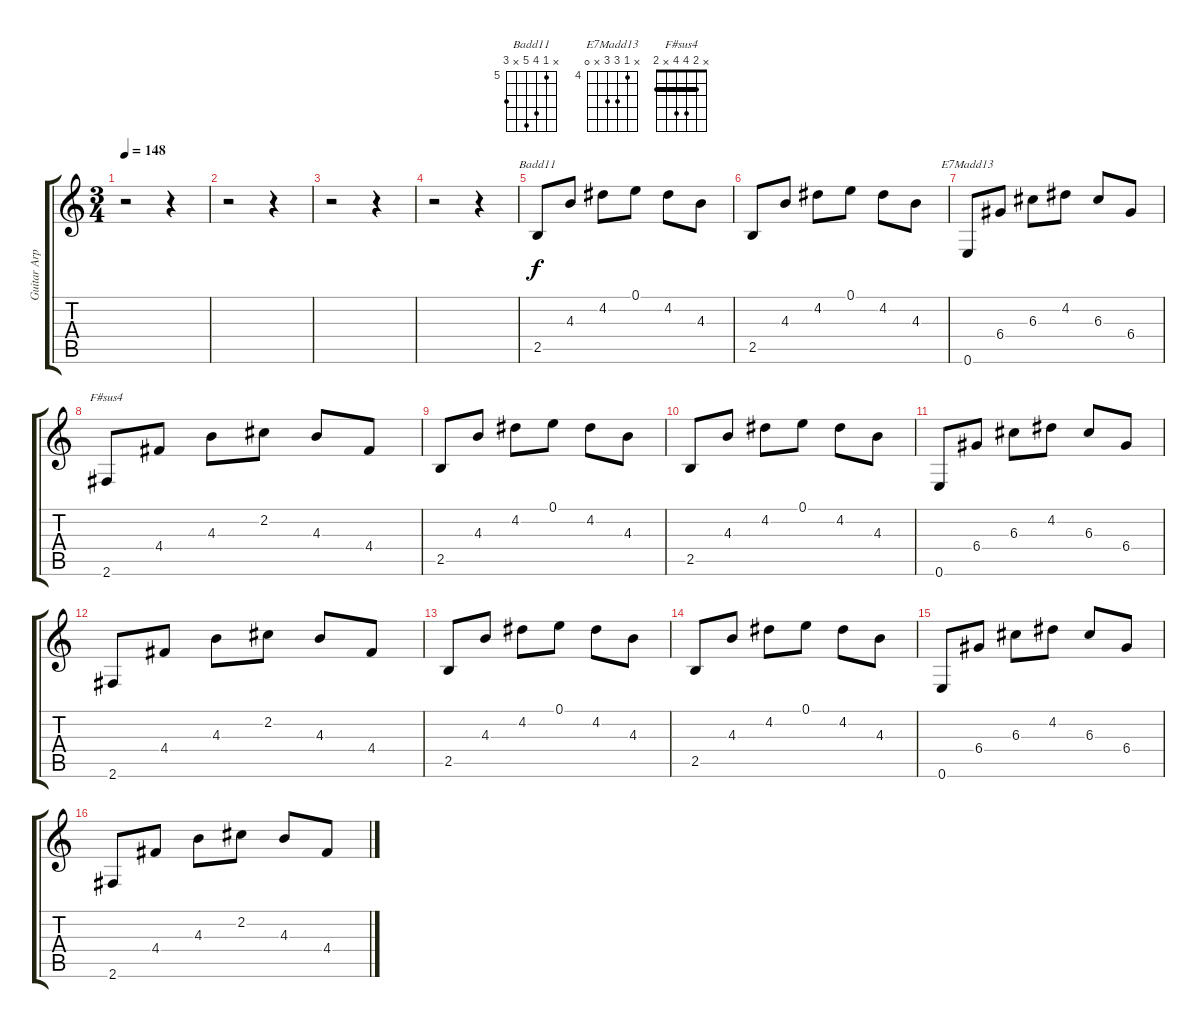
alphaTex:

\track ("Guitar Arpeggios" "Guitar Arp") {instrument electricguitarmuted}
\staff {score tabs}
\tuning (E4 B3 G3 D3 A2 E2) {hide}
\chord ("Badd11" x 5 8 9 x 7) {firstfret 5}
\chord ("E7Madd13" x 4 6 6 x 0) {firstfret 4}
\chord ("F#sus4" x 2 4 4 x 2) {barre 2}
\ts (3 4)
\tempo 148
\clef g2
\ks c
r.2{dy f instrument electricguitarmuted} r.4 |
r.2 r.4 |
r.2 r.4 |
r.2 r.4 |
2.5.8{ch "Badd11"} 4.3.8 4.2.8 0.1.8 4.2.8 4.3.8 |
2.5.8 4.3.8 4.2.8 0.1.8 4.2.8 4.3.8 |
0.6.8{ch "E7Madd13"} 6.4.8 6.3.8 4.2.8 6.3.8 6.4.8 |
2.6.8{ch "F#sus4"} 4.4.8 4.3.8 2.2.8 4.3.8 4.4.8 |
2.5.8 4.3.8 4.2.8 0.1.8 4.2.8 4.3.8 |
2.5.8 4.3.8 4.2.8 0.1.8 4.2.8 4.3.8 |
0.6.8 6.4.8 6.3.8 4.2.8 6.3.8 6.4.8 |
2.6.8 4.4.8 4.3.8 2.2.8 4.3.8 4.4.8 |
2.5.8 4.3.8 4.2.8 0.1.8 4.2.8 4.3.8 |
2.5.8 4.3.8 4.2.8 0.1.8 4.2.8 4.3.8 |
0.6.8 6.4.8 6.3.8 4.2.8 6.3.8 6.4.8 |
2.6.8 4.4.8 4.3.8 2.2.8 4.3.8 4.4.8
